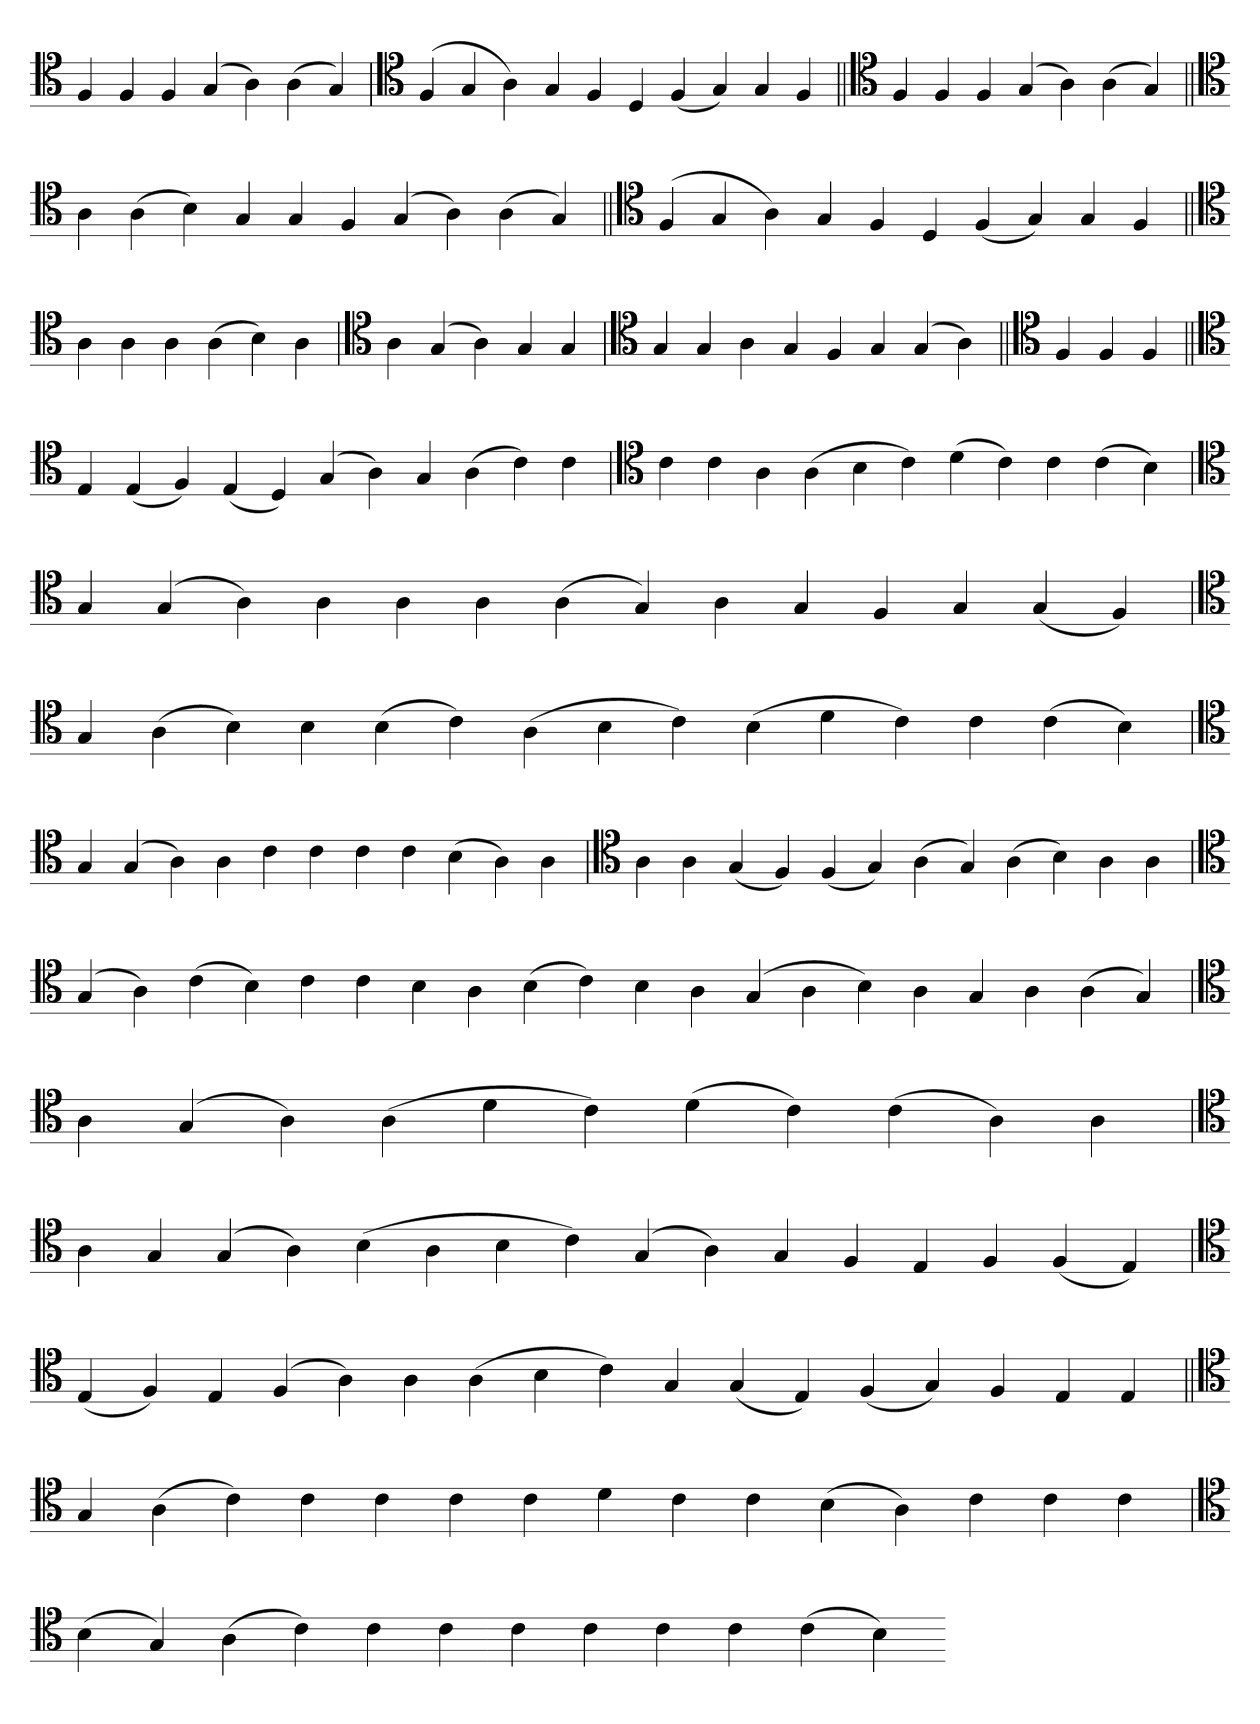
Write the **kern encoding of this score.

**kern
*part1
*staff1
*clefC4
=
4F
4F
4F
(4G
4A)
(4A
4G)
='
*clefC4
(4F
4G
4A)
4G
4F
4D
(4F
4G)
4G
4F
=||
*clefC4
4F
4F
4F
(4G
4A)
(4A
4G)
=||
*clefC4
4A
(4A
4B)
4G
4G
4F
(4G
4A)
(4A
4G)
=||
*clefC4
(4F
4G
4A)
4G
4F
4D
(4F
4G)
4G
4F
=||
*clefC4
4A
4A
4A
(4A
4B)
4A
=`
*clefC4
4A
(4G
4A)
4G
4G
=`
*clefC4
4G
4G
4A
4G
4F
4G
(4G
4A)
=||
*clefC4
4F
4F
4F
=||
*clefC4
4E
(4E
4F)
(4E
4D)
(4G
4A)
4G
(4A
4c)
4c
=`
*clefC4
4c
4c
4A
(4A
4B
4c)
(4d
4c)
4c
(4c
4B)
='
*clefC4
4G
(4G
4A)
4A
4A
4A
(4A
4G)
4A
4G
4F
4G
(4G
4F)
=`
*clefC4
4G
(4A
4B)
4B
(4B
4c)
(4A
4B
4c)
(4B
4d
4c)
4c
(4c
4B)
='
*clefC4
4G
(4G
4A)
4A
4c
4c
4c
4c
(4B
4A)
4A
=`
*clefC4
4A
4A
(4G
4F)
(4F
4G)
(4A
4G)
(4A
4B)
4A
4A
=`
*clefC4
(4G
4A)
(4c
4B)
4c
4c
4B
4A
(4B
4c)
4B
4A
(4G
4A
4B)
4A
4G
4A
(4A
4G)
=
*clefC4
4A
(4G
4A)
(4A
4d
4c)
(4d
4c)
(4c
4A)
4A
=`
*clefC4
4A
4G
(4G
4A)
(4B
4A
4B
4c)
(4G
4A)
4G
4F
4E
4F
(4F
4E)
='
*clefC4
(4E
4F)
4E
(4F
4A)
4A
(4A
4B
4c)
4G
(4G
4E)
(4F
4G)
4F
4E
4E
=||
*clefC4
4G
(4A
4c)
4c
4c
4c
4c
4d
4c
4c
(4B
4A)
4c
4c
4c
=
*clefC4
(4B
4G)
(4A
4c)
4c
4c
4c
4c
4c
4c
(4c
4B)
=-
*-
